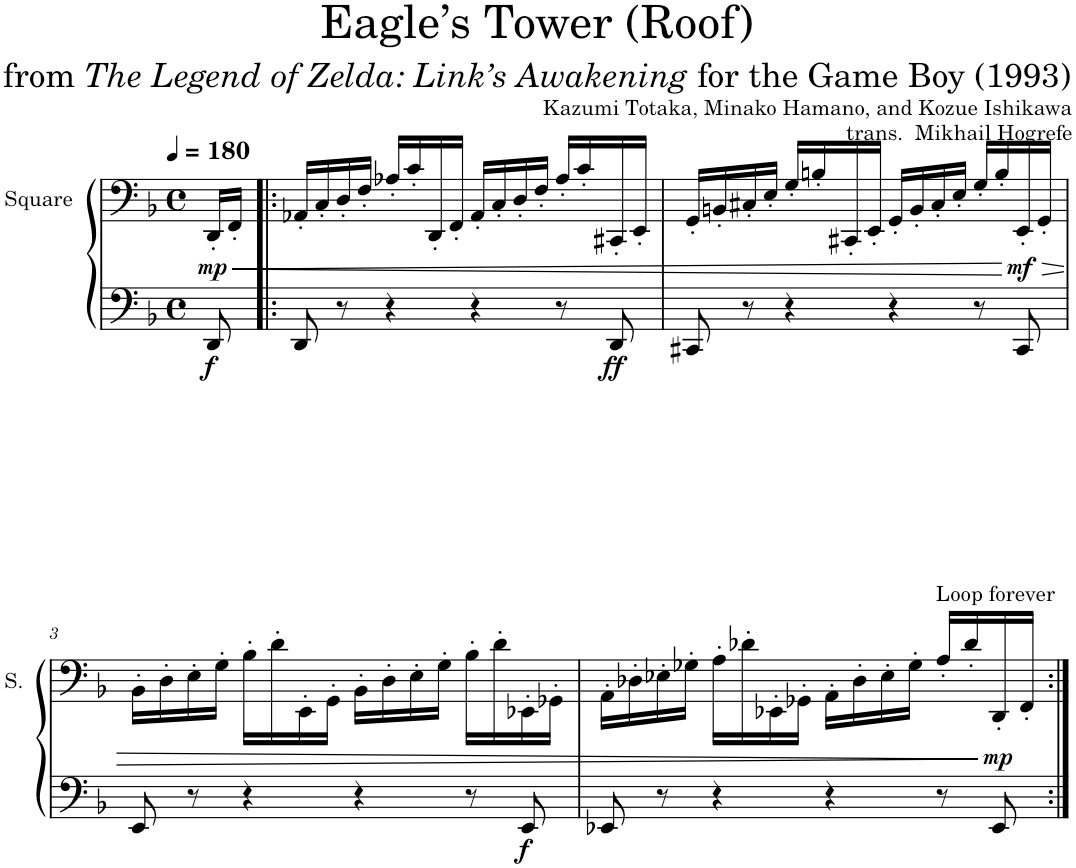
**kern	**dynam	**kern	**dynam
*part2	*part2	*part1	*part1
*staff2	*staff2	*staff1	*staff1
*I"Square Synthesizer	*	*I"Square	*
*	*	*I'S.	*
*clefF4	*	*clefF4	*
*k[b-]	*	*k[b-]	*
*M4/4	*	*M4/4	*
*met(c)	*	*met(c)	*
*MM180	*	*MM180	*
=	=	=	=
!	!LO:DY:b	!	!LO:HP:b
!	!	!	!LO:DY:n=1:b
8DD/	f	16DD'/LL	< mp
.	.	16FF'/JJ	.
=1!|:	=1!|:	=1!|:	=1!|:
8DD/	.	16AA-X'/LL	.
.	.	16C'/	.
8r	.	16D'/	.
.	.	16F'/JJ	.
4r	.	16A-X'/LL	.
.	.	16c'/	.
.	.	16DD'/	.
.	.	16FF'/JJ	.
4r	.	16AA-'/LL	.
.	.	16C'/	.
.	.	16D'/	.
.	.	16F'/JJ	.
8r	.	16A-'/LL	.
.	.	16c'/	.
!	!LO:DY:b	!	!
8DD/	ff	16CC#X'/	.
.	.	16EE'/JJ	.
=2	=2	=2	=2
8CC#X/	.	16GG'/LL	.
.	.	16BBn'/	.
8r	.	16C#X'/	.
.	.	16E'/JJ	.
4r	.	16G'/LL	.
.	.	16Bn'/	.
.	.	16CC#X'/	.
.	.	16EE'/JJ	.
4r	.	16GG'/LL	.
.	.	16BB'/	.
.	.	16C#'/	.
.	.	16E'/JJ	.
8r	.	16G'/LL	.
.	.	16B'/	.
!	!	!	!LO:HP:n=1:b
!	!	!	!LO:DY:n=1:b
8CC#/	.	16EE'/	[ > mf
.	.	16GG'/JJ	.
!!LO:LB:g=z
=3	=3	=3	=3
8EE/	.	16BB-'\LL	.
.	.	16D'\	.
8r	.	16E'\	.
.	.	16G'\JJ	.
4r	.	16B-'\LL	.
.	.	16d'\	.
.	.	16EE'\	.
.	.	16GG'\JJ	.
4r	.	16BB-'\LL	.
.	.	16D'\	.
.	.	16E'\	.
.	.	16G'\JJ	.
8r	.	16B-'\LL	.
.	.	16d'\	.
!	!LO:DY:b	!	!
8EE/	f	16EE-X'\	.
.	.	16GG-X'\JJ	.
=4	=4	=4	=4
8EE-X/	.	16AA'\LL	.
.	.	16D-X'\	.
8r	.	16E-X'\	.
.	.	16G-X'\JJ	.
4r	.	16A'\LL	.
.	.	16d-X'\	.
.	.	16EE-X'\	.
.	.	16GG-X'\JJ	.
4r	.	16AA'\LL	.
.	.	16D-'\	.
.	.	16E-'\	.
.	.	16G-'\JJ	.
!	!	!LO:TX:a:t=Loop forever	!
8r	.	16A'/LL	.
.	.	16d-'/	.
!	!	!	!LO:DY:n=1:b
8EE-/	.	16DD'/	] mp
.	.	16FF'/JJ	.
=:|!	=:|!	=:|!	=:|!
*-	*-	*-	*-
